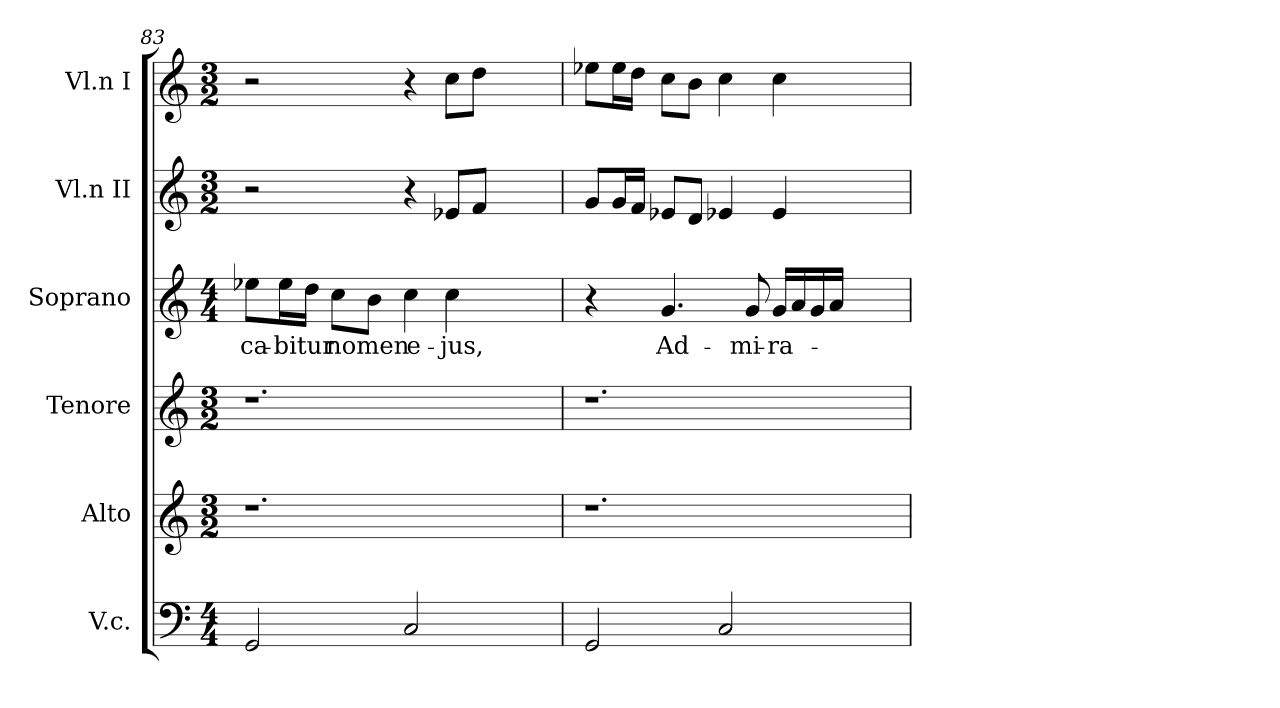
**kern	**kern	**kern	**kern	**text	**kern	**kern
*part6	*part5	*part4	*part3	*part3	*part2	*part1
*staff6	*staff5	*staff4	*staff3	*staff3	*staff2	*staff1
*I"V.c.	*I"Alto	*I"Tenore	*I"Soprano	*	*I"Vl.n II	*I"Vl.n I
*I'V.c.	*I'Alto	*I'Tenore	*I'Soprano	*	*I'Vl.n II	*I'Vl.n I
*clefF4	*clefG2	*clefG2	*clefG2	*	*clefG2	*clefG2
*k[]	*k[]	*k[]	*k[]	*	*k[]	*k[]
*C:	*C:	*C:	*C:	*	*C:	*C:
*M4/4	*M3/2	*M3/2	*M4/4	*	*M3/2	*M3/2
=83	=83	=83	=83	=83	=83	=83
!	!	!	!	!LO:LY:b	!	!
2GG/	1.r	1.r	8ee-X\L	-ca-	2r	2r
!	!	!	!	!LO:LY:b	!	!
.	.	.	16ee-\L	-bitur	.	.
.	.	.	16dd\JJ	.	.	.
!	!	!	!	!LO:LY:b	!	!
.	.	.	8cc\L	nomen	.	.
.	.	.	8b\J	.	.	.
!	!	!	!	!LO:LY:b	!	!
2C/	.	.	4cc\	e-	4r	4r
!	!	!	!	!LO:LY:b	!	!
.	.	.	4cc\	-jus,	8e-X/L	8cc\L
.	.	.	.	.	8f/J	8dd\J
2ryy	.	.	2ryy	.	2ryy	2ryy
=84	=84	=84	=84	=84	=84	=84
2GG/	1.r	1.r	4r	.	8g/L	8ee-X\L
.	.	.	.	.	16g/L	16ee-\L
.	.	.	.	.	16f/JJ	16dd\JJ
!	!	!	!	!LO:LY:b	!	!
.	.	.	4.g/	Ad-	8e-X/L	8cc\L
.	.	.	.	.	8d/J	8b\J
2C/	.	.	.	.	4e-X/	4cc\
!	!	!	!	!LO:LY:b	!	!
.	.	.	8g/	-mi-	.	.
!	!	!	!	!LO:LY:b	!	!
.	.	.	16g/LL	-ra-	4e-/	4cc\
.	.	.	16a/	.	.	.
.	.	.	16g/	.	.	.
.	.	.	16a/JJ	.	.	.
2ryy	.	.	2ryy	.	2ryy	2ryy
=	=	=	=	=	=	=
*-	*-	*-	*-	*-	*-	*-
